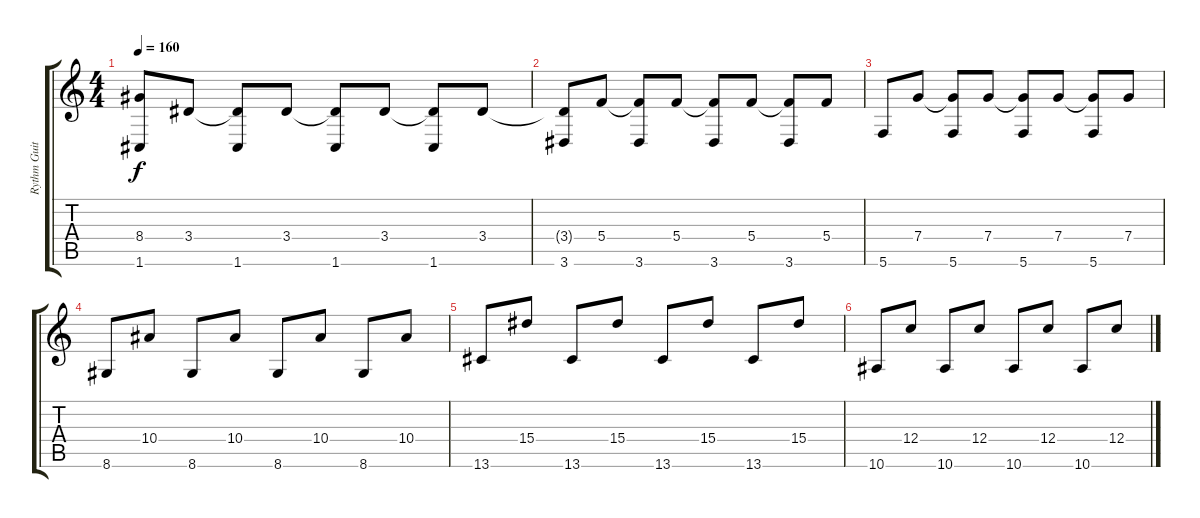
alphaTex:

\track ("Rythm Guitar" "Rythm Guit") {instrument electricguitarclean}
\staff {score tabs}
\tuning (D4 A3 F3 C3 G2 C2) {hide}
\ts (4 4)
\tempo 160
\clef g2
\ks c
(8.4{t} 1.6).8{dy f} 3.4.8 (3.4{t} 1.6).8 3.4.8 (3.4{t} 1.6).8 3.4.8 (3.4{t} 1.6).8 3.4.8 |
(3.4{t} 3.6).8 5.4.8 (5.4{t} 3.6).8 5.4.8 (5.4{t} 3.6).8 5.4.8 (5.4{t} 3.6).8 5.4.8 |
5.6.8 7.4.8 (7.4{t} 5.6).8 7.4.8 (7.4{t} 5.6).8 7.4.8 (7.4{t} 5.6).8 7.4.8 |
8.6.8 10.4.8 8.6.8 10.4.8 8.6.8 10.4.8 8.6.8 10.4.8 |
13.6.8 15.4.8 13.6.8 15.4.8 13.6.8 15.4.8 13.6.8 15.4.8 |
10.6.8 12.4.8 10.6.8 12.4.8 10.6.8 12.4.8 10.6.8 12.4.8
